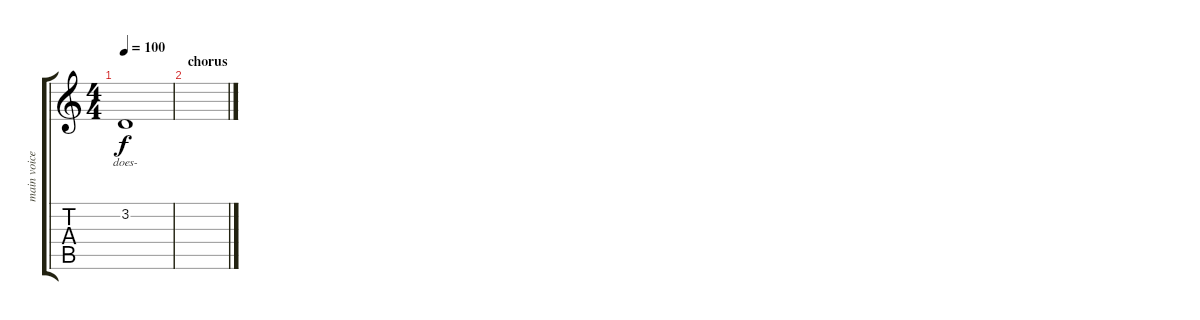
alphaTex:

\track ("main voice" "main voice") {instrument altosax}
\staff {score tabs}
\tuning (E4 B3 G3 D3 A2 E2) {hide}
\ts (4 4)
\tempo 100
\clef g2
\ks c
3.2.1{lyrics (0 "does-") lyrics (1 "") lyrics (2 "") lyrics (3 "") lyrics (4 "") dy f} |
\section ("" "chorus")
